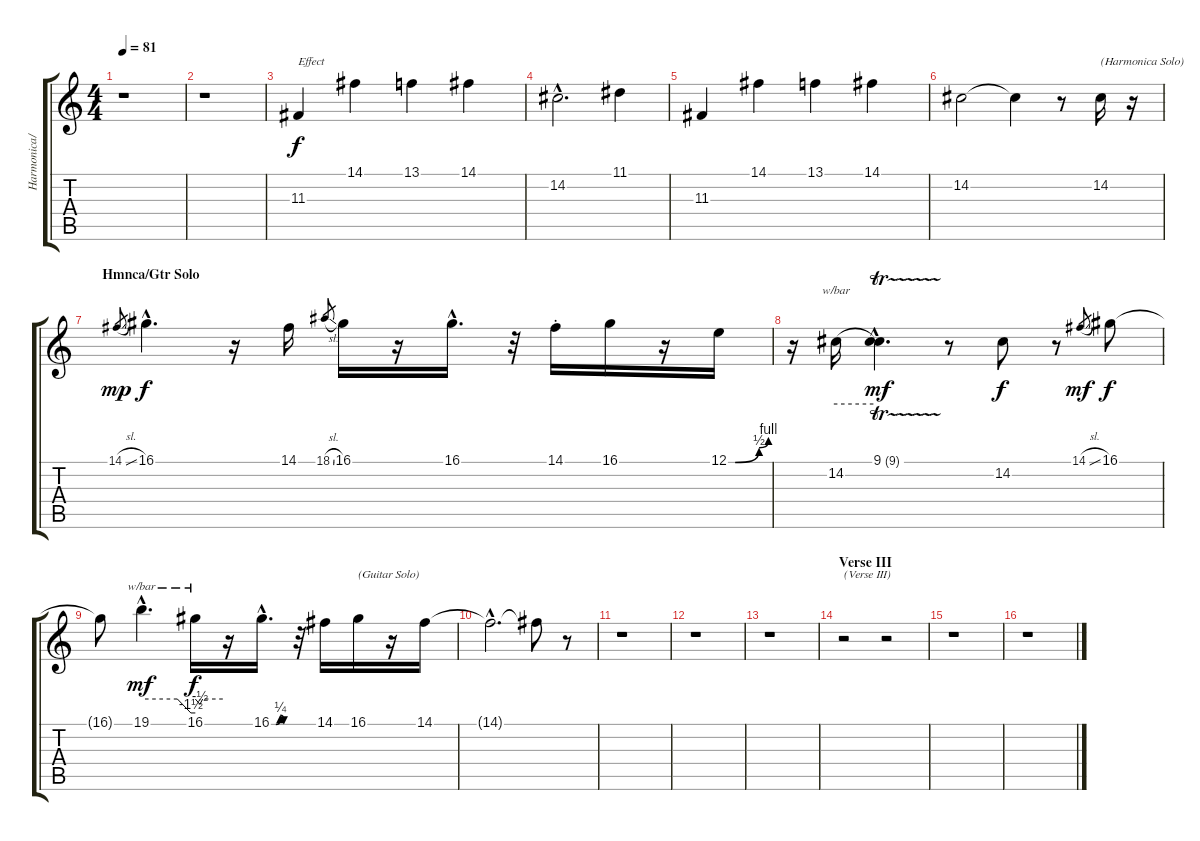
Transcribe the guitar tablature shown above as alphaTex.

\track ("Harmonica/Effect" "Harmonica/") {instrument harmonica}
\staff {score tabs}
\tuning (E4 B3 G3 D3 A2 E2) {hide}
\ts (4 4)
\tempo 81
\clef g2
\ks c
r.1{dy f} |
r.1 |
11.3.4{txt "Effect" volume 10 balance 12 instrument piccolo} 14.1.4 13.1.4 14.1.4 |
14.2{hac}.2{d} 11.1.4 |
11.3.4 14.1.4 13.1.4 14.1.4 |
14.2.2 14.2{t}.4 r.8 14.2.16{txt "(Harmonica Solo)" volume 14 balance 9 instrument harmonica} r.16 |
\section ("" "Hmnca/Gtr Solo")
14.1{sl}.8{gr dy mp} 16.1{hac}.4{d dy f} r.16 14.1.16 18.1{sl}.8{gr} 16.1.16 r.16 16.1{hac}.16{d} r.32 14.1{st}.16 16.1.16 r.16 12.1{be (custom 0 0 10 0 46 2 60 4)}.16 |
r.16 14.2.16{tbe (hold default 0 0 60 0)} (9.1{tr (9 16) hac} 14.2{hac t}).4{d dy mf} r.8 14.2.8{dy f} r.8 14.1{sl}.8{gr dy mf} 16.1.8{dy f} |
16.1{t}.8 19.1{hac}.4{d tbe (custom default 0 0 40 0 55 -6 60 -6) dy mf} 16.1.16{tbe (custom default 0 0 10 -2 16 0 60 0) dy f} r.16 16.1{be (custom 0 0 15 0 30 1 42 0 60 0) hac}.16{d} r.32 14.1.16 16.1.16{txt "(Guitar Solo)"} r.16 14.1.16{volume 6} |
14.1{hac t}.2{d} 14.1{t}.8 r.8 |
r.1 |
r.1 |
r.1 |
\section ("" "Verse III")
r.2{txt "(Verse III)"} r.2 |
r.1 |
r.1
